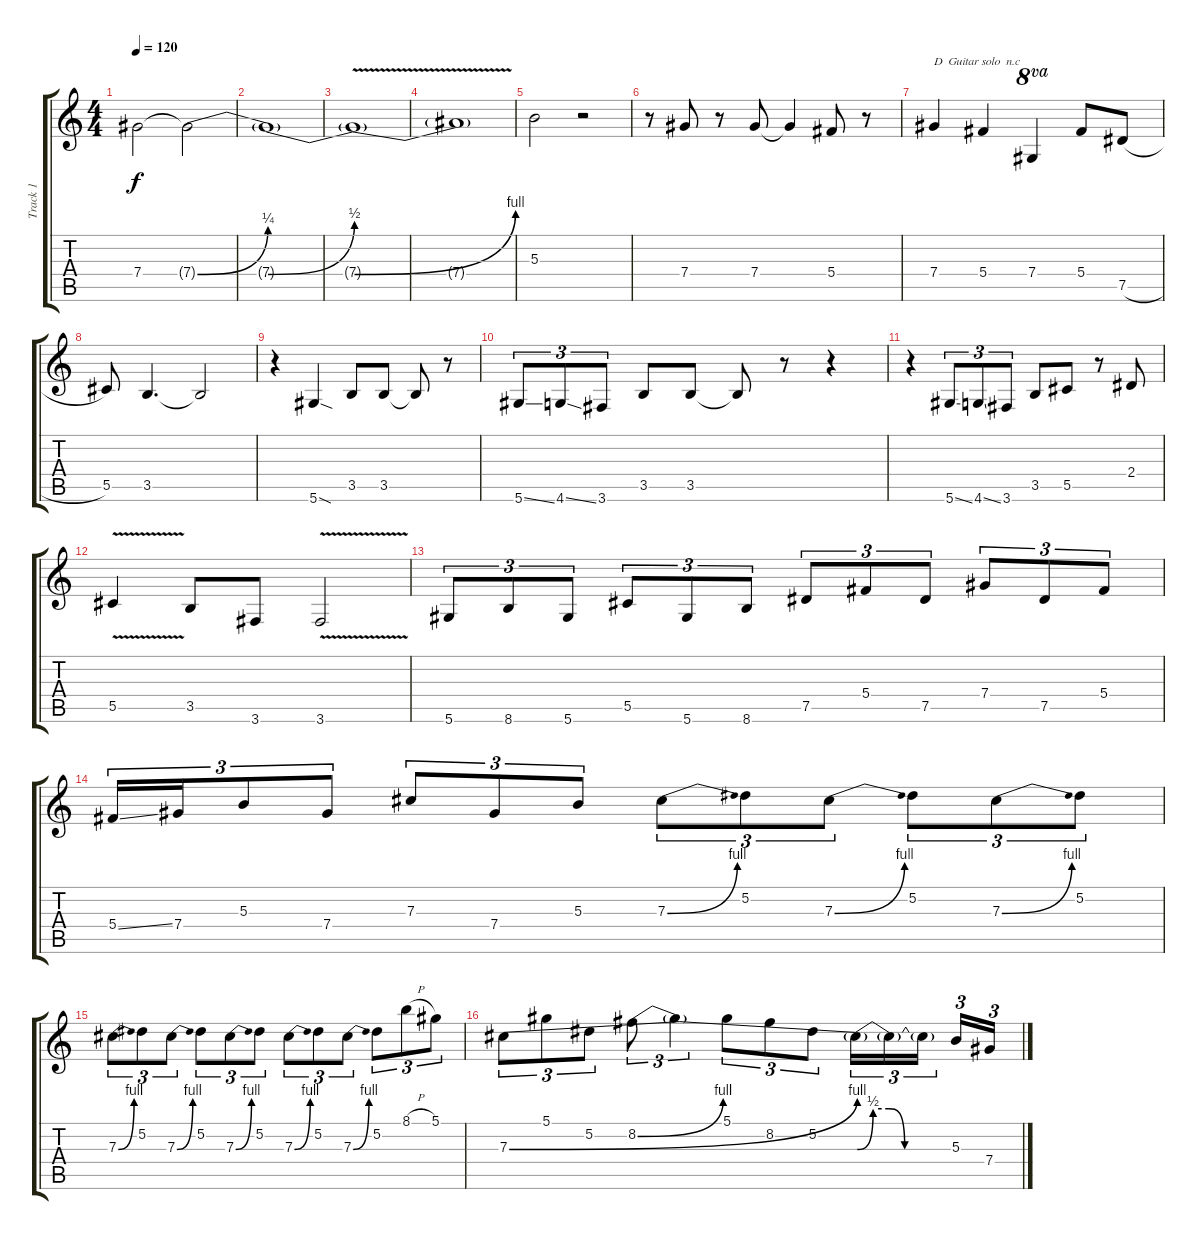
\track ("Track 1" "Track 1") {instrument overdrivenguitar}
\staff {score tabs}
\tuning (Eb4 Bb3 Gb3 Db3 Ab2 Eb2) {hide}
\ts (4 4)
\tempo 120
\clef g2
\ks c
7.4.2{dy f beam Down} 7.4{be (bend 0 0 60 1) t}.2{beam Down} |
7.4{be (bend 0 0 60 2) t}.1 |
7.4{be (bend 0 0 60 4) v t}.1 |
7.4{t}.1 |
5.3.2 r.2 |
r.8 7.4.8 r.8 7.4.8 7.4{t}.4 5.4.8 r.8 |
7.4.4{txt "D  Guitar solo  n.c"} 5.4.4 7.4.4{ot 8va} 5.4.8 7.5{h}.8 |
5.5.8 3.5.4{d} 3.5{t}.2 |
r.4 5.6{sod}.4 3.5.8 3.5.8 3.5{t}.8 r.8 |
5.6{ss}.8{tu (3 2)} 4.6{ss}.8{tu (3 2)} 3.6.8{tu (3 2)} 3.5.8 3.5.8 3.5{t}.8 r.8 r.4 |
r.4 5.6{ss}.8{tu (3 2)} 4.6{ss}.8{tu (3 2)} 3.6.8{tu (3 2)} 3.5.8 5.5.8 r.8 2.4.8 |
5.5{v}.4 3.5.8 3.6.8 3.6{v}.2 |
5.6.8{tu (3 2)} 8.6.8{tu (3 2)} 5.6.8{tu (3 2)} 5.5.8{tu (3 2)} 5.6.8{tu (3 2)} 8.6.8{tu (3 2)} 7.5.8{tu (3 2)} 5.4.8{tu (3 2)} 7.5.8{tu (3 2)} 7.4.8{tu (3 2)} 7.5.8{tu (3 2)} 5.4.8{tu (3 2)} |
5.4{ss}.16{tu (3 2) beam Up} 7.4.16{tu (3 2) beam Up} 5.3.8{tu (3 2) beam Up} 7.4.8{tu (3 2) beam Up} 7.3.8{tu (3 2)} 7.4.8{tu (3 2)} 5.3.8{tu (3 2)} 7.3{be (bend 0 0 60 4)}.8{tu (3 2)} 5.2.8{tu (3 2)} 7.3{be (bend 0 0 60 4)}.8{tu (3 2)} 5.2.8{tu (3 2)} 7.3{be (bend 0 0 60 4)}.8{tu (3 2)} 5.2.8{tu (3 2)} |
7.3{be (bend 0 0 60 4)}.8{tu (3 2)} 5.2.8{tu (3 2)} 7.3{be (bend 0 0 60 4)}.8{tu (3 2)} 5.2.8{tu (3 2)} 7.3{be (bend 0 0 60 4)}.8{tu (3 2)} 5.2.8{tu (3 2)} 7.3{be (bend 0 0 60 4)}.8{tu (3 2)} 5.2.8{tu (3 2)} 7.3{be (bend 0 0 60 4)}.8{tu (3 2)} 5.2.8{tu (3 2)} 8.1{h}.8{tu (3 2)} 5.1.8{tu (3 2)} |
7.3{be (bend 0 0 60 4)}.8{tu (3 2)} 5.1.8{tu (3 2)} 5.2.8{tu (3 2)} 8.2{be (bend 0 0 60 4)}.8{tu (3 2)} 8.2{t}.4{tu (3 2)} 5.1.8{tu (3 2)} 8.2.8{tu (3 2)} 5.2.8{tu (3 2)} 7.3{be (custom 0 0 10 2 20 2 30 0 60 0) t}.16{tu (3 2)} 7.3{t}.16{tu (3 2)} 7.3{t}.16{tu (3 2) beam splitsecondary} 5.3.16{tu (3 2)} 7.4.16{tu (3 2)}
